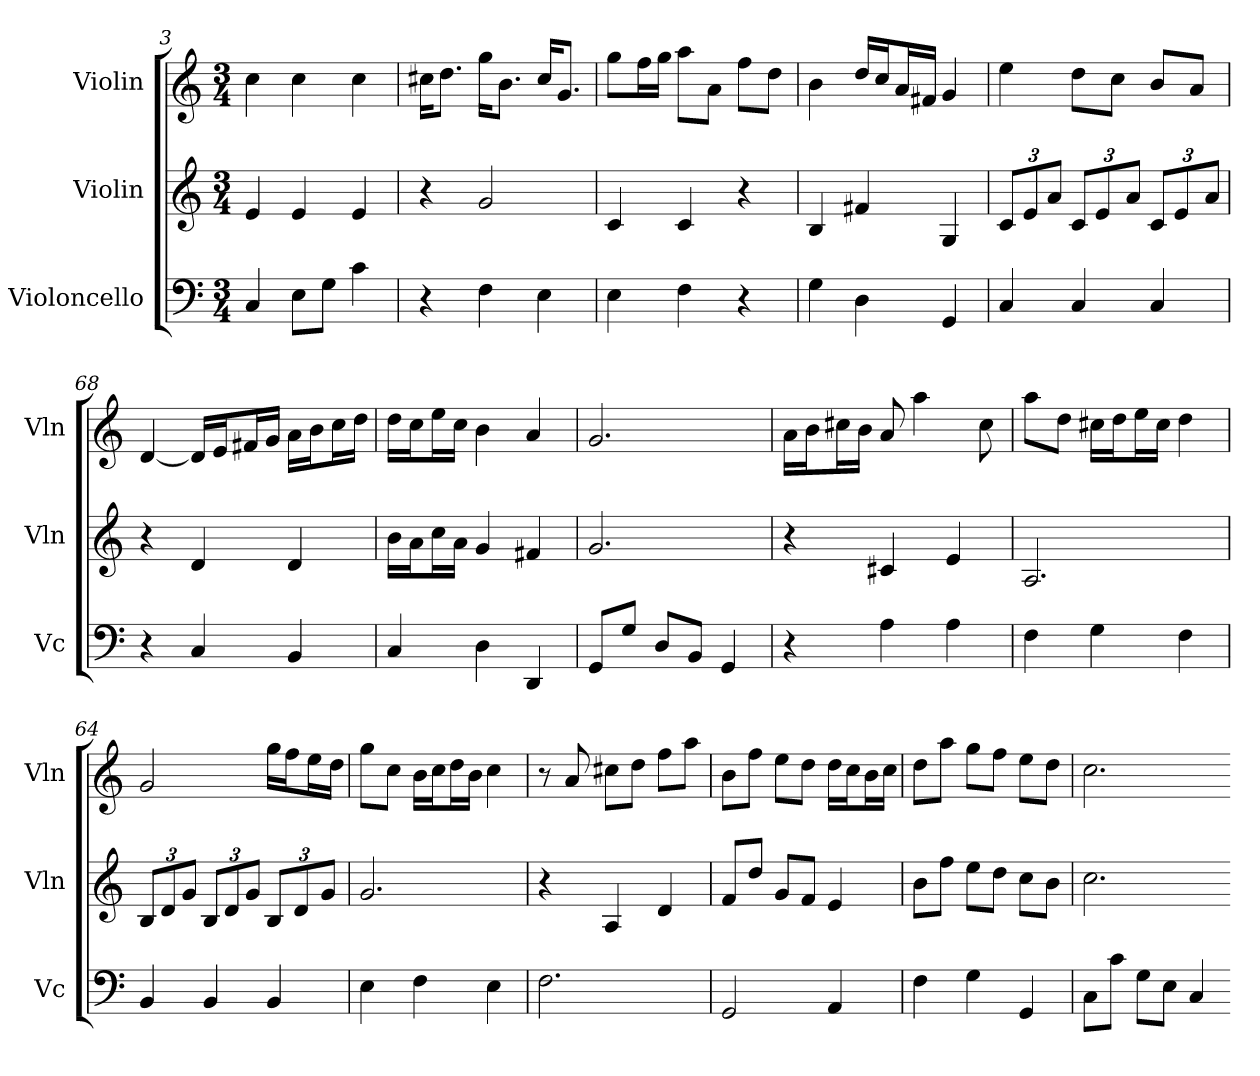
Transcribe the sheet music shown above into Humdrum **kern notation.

**kern	**kern	**kern
*part3	*part2	*part1
*staff3	*staff2	*staff1
*I"Violoncello	*I"Violin	*I"Violin
*I'Vc	*I'Vln	*I'Vln
*k[]	*k[]	*k[]
*M3/4	*M3/4	*M3/4
*MM120	*MM120	*MM120
=3	=3	=3
4C	4e	4cc
8EL	4e	4cc
8GJ	.	.
4c	4e	4cc
=17	=17	=17
4r	4r	16cc#XKL
.	.	8.ddJ
4F	2g	16ggKL
.	.	8.bJ
4E	.	16cc#KL
.	.	8.gJ
=114	=114	=114
4E	4c	8ggL
.	.	16ffL
.	.	16ggJJ
4F	4c	8aaL
.	.	8aJ
4r	4r	8ffL
.	.	8ddJ
=63	=63	=63
4G	4B	4b
4D	4f#X	16ddLL
.	.	16ccJ
.	.	16aL
.	.	16f#XJJ
4GG	4G	4g
=99	=99	=99
4C	12cL	4ee
.	12e	.
.	12aJ	.
4C	12cL	8ddL
.	12e	.
.	.	8ccJ
.	12aJ	.
4C	12cL	8bL
.	12e	.
.	.	8aJ
.	12aJ	.
=68	=68	=68
4r	4r	[4d
4C	4d	16dLL]
.	.	16eJ
.	.	16f#XL
.	.	16gJJ
4BB	4d	16aLL
.	.	16bJ
.	.	16ccL
.	.	16ddJJ
=159	=159	=159
4C	16bLL	16ddLL
.	16aJ	16ccJ
.	16ccL	16eeL
.	16aJJ	16ccJJ
4D	4g	4b
4DD	4f#X	4a
=91	=91	=91
8GGL	2.g	2.g
8GJ	.	.
8DL	.	.
8BBJ	.	.
4GG	.	.
=65	=65	=65
4r	4r	16aLL
.	.	16bJ
.	.	16cc#XL
.	.	16bJJ
4A	4c#X	8a
.	.	4aa
4A	4e	.
.	.	8cc#
=88	=88	=88
4F	2.A	8aaL
.	.	8ddJ
4G	.	16cc#XLL
.	.	16ddJ
.	.	16eeL
.	.	16cc#JJ
4F	.	4dd
=64	=64	=64
4BB	12BL	2g
.	12d	.
.	12gJ	.
4BB	12BL	.
.	12d	.
.	12gJ	.
4BB	12BL	16ggLL
.	.	16ffJ
.	12d	.
.	.	16eeL
.	12gJ	.
.	.	16ddJJ
=34	=34	=34
4E	2.g	8ggL
.	.	8ccJ
4F	.	16bLL
.	.	16ccJ
.	.	16ddL
.	.	16bJJ
4E	.	4cc
=137	=137	=137
2.F	4r	8r
.	.	8a
.	4A	8cc#XL
.	.	8ddJ
.	4d	8ffL
.	.	8aaJ
=162	=162	=162
2GG	8fL	8bL
.	8ddJ	8ffJ
.	8gL	8eeL
.	8fJ	8ddJ
4AA	4e	16ddLL
.	.	16ccJ
.	.	16bL
.	.	16ccJJ
=72	=72	=72
4F	8bL	8ddL
.	8ffJ	8aaJ
4G	8eeL	8ggL
.	8ddJ	8ffJ
4GG	8ccL	8eeL
.	8bJ	8ddJ
=111	=111	=111
8CL	2.cc	2.cc
8cJ	.	.
8GL	.	.
8EJ	.	.
4C	.	.
=-	=-	=-
*-	*-	*-
